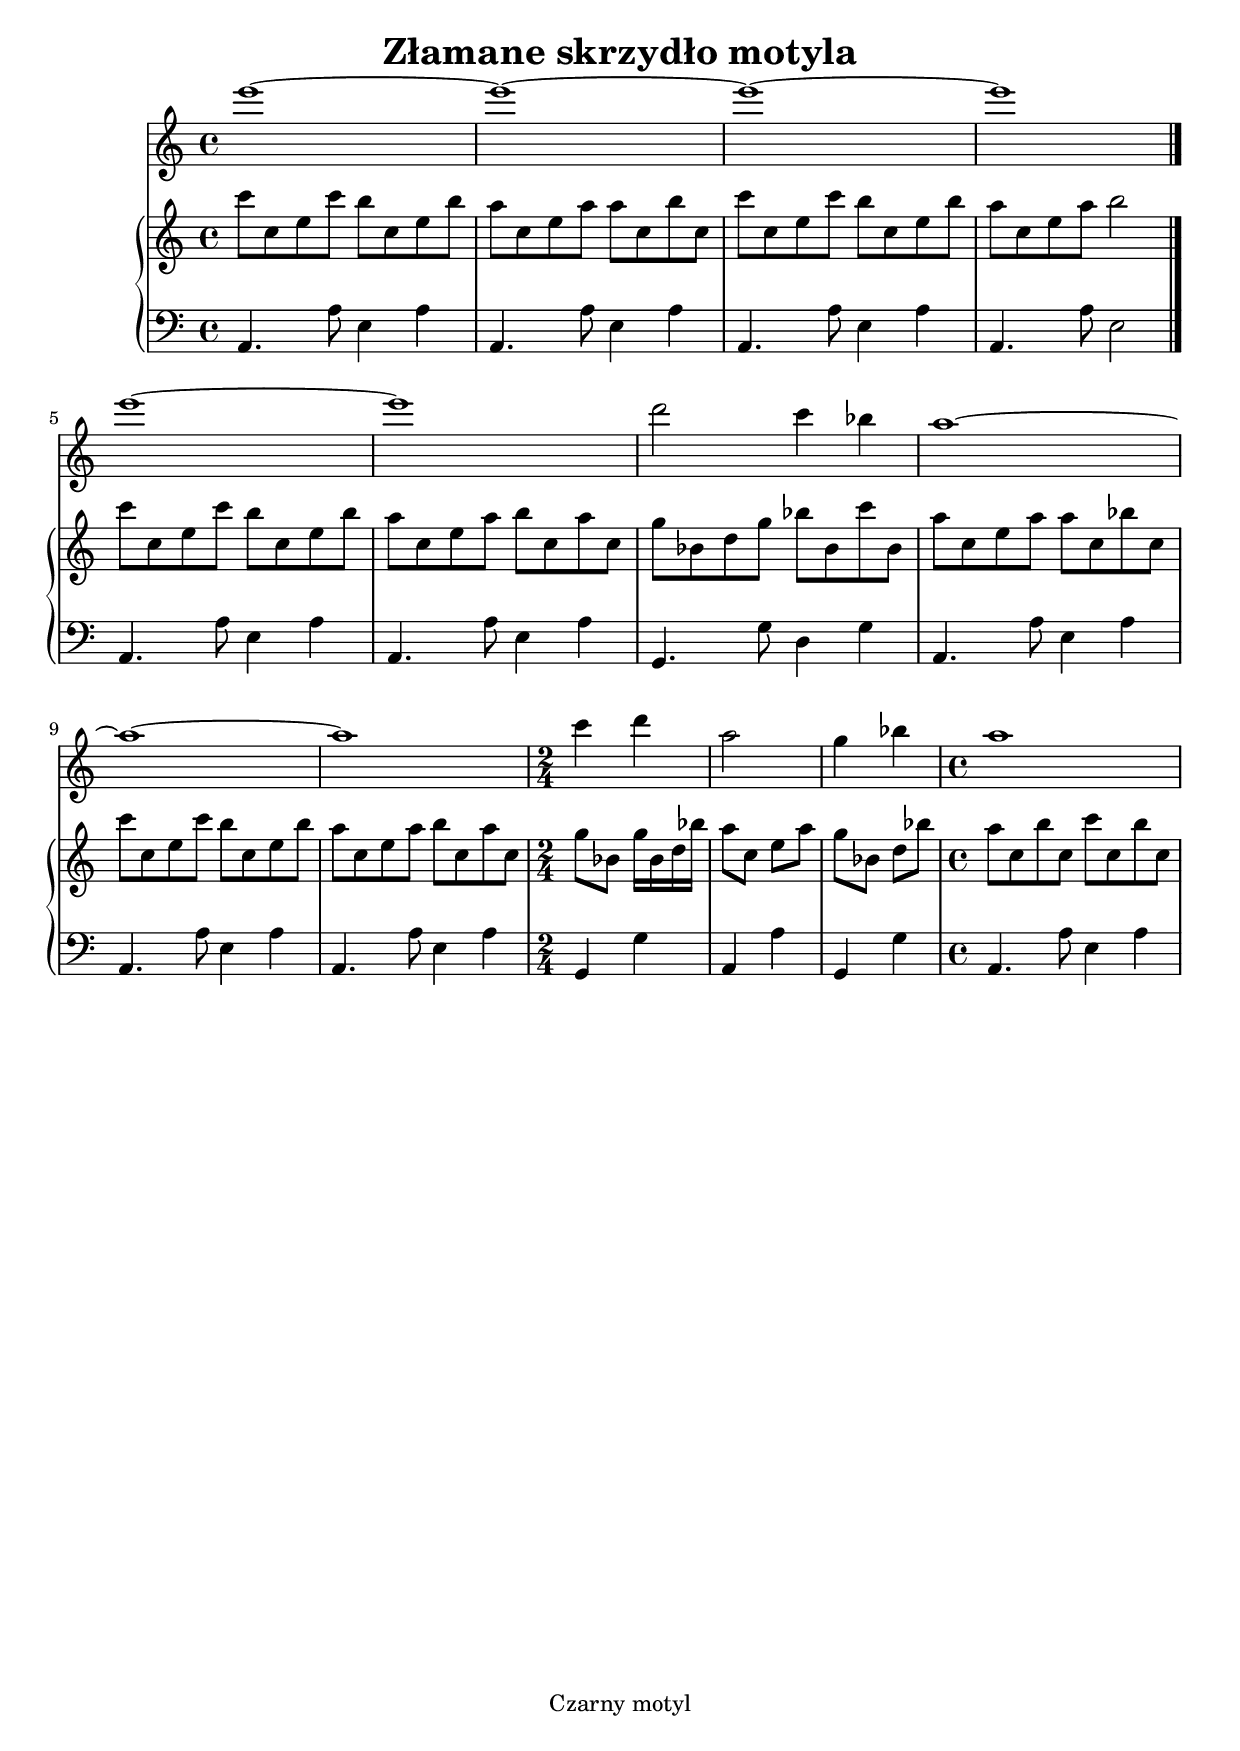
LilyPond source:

\version "2.22.1"
\include "deutsch.ly"

violin = \relative c''' {
  e1~ | e1~ | e1~ | e1 |

  e1~ | e1 |
  d2 c4 b | a1~ |
  a1~ | a1 |
  \time 2/4
  c4 d | a2 | g4 b |
  \time 4/4
  a1
}

pianoR = \relative c''' {
  \key a \minor
  \time 4/4

  c8 c, e c'  h c, e h' | a c, e a  a c, h' c, |
  c'8 c, e c'  h c, e h' | a c, e a  h2 | \bar "|."

  c8 c, e c'  h c, e h' | a c, e a  h c, a' c, |
  g' b, d g  b b, c' b, | a' c, e a  a c, b' c,
  c' c, e c'  h c, e h' | a c, e a  h c, a' c, |
  \time 2/4
  g' b, g'16 b, d b' | a8 c, e a | g b, d b' |
  \time 4/4
  a c, h' c, c' c, h' c, |
}

pianoL = \relative c {
  \clef bass
  \time 4/4

  a4. a'8 e4 a | a,4. a'8 e4 a
  a,4. a'8 e4 a | a,4. a'8 e2 |

  a,4. a'8 e4 a | a,4. a'8 e4 a |
  g,4. g'8 d4 g | a,4. a'8 e4 a |
  a,4. a'8 e4 a | a,4. a'8 e4 a |
  \time 2/4
  g,4 g' | a, a' | g, g' |
  \time 4/4
  a,4. a'8 e4 a |

}
\header {
  title = "Złamane skrzydło motyla"
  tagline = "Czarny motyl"
}
\score {
  <<
    \new Staff \violin
    \new PianoStaff
      <<
        \new Staff \pianoR
        \new Staff \pianoL
      >>
  >>
}
